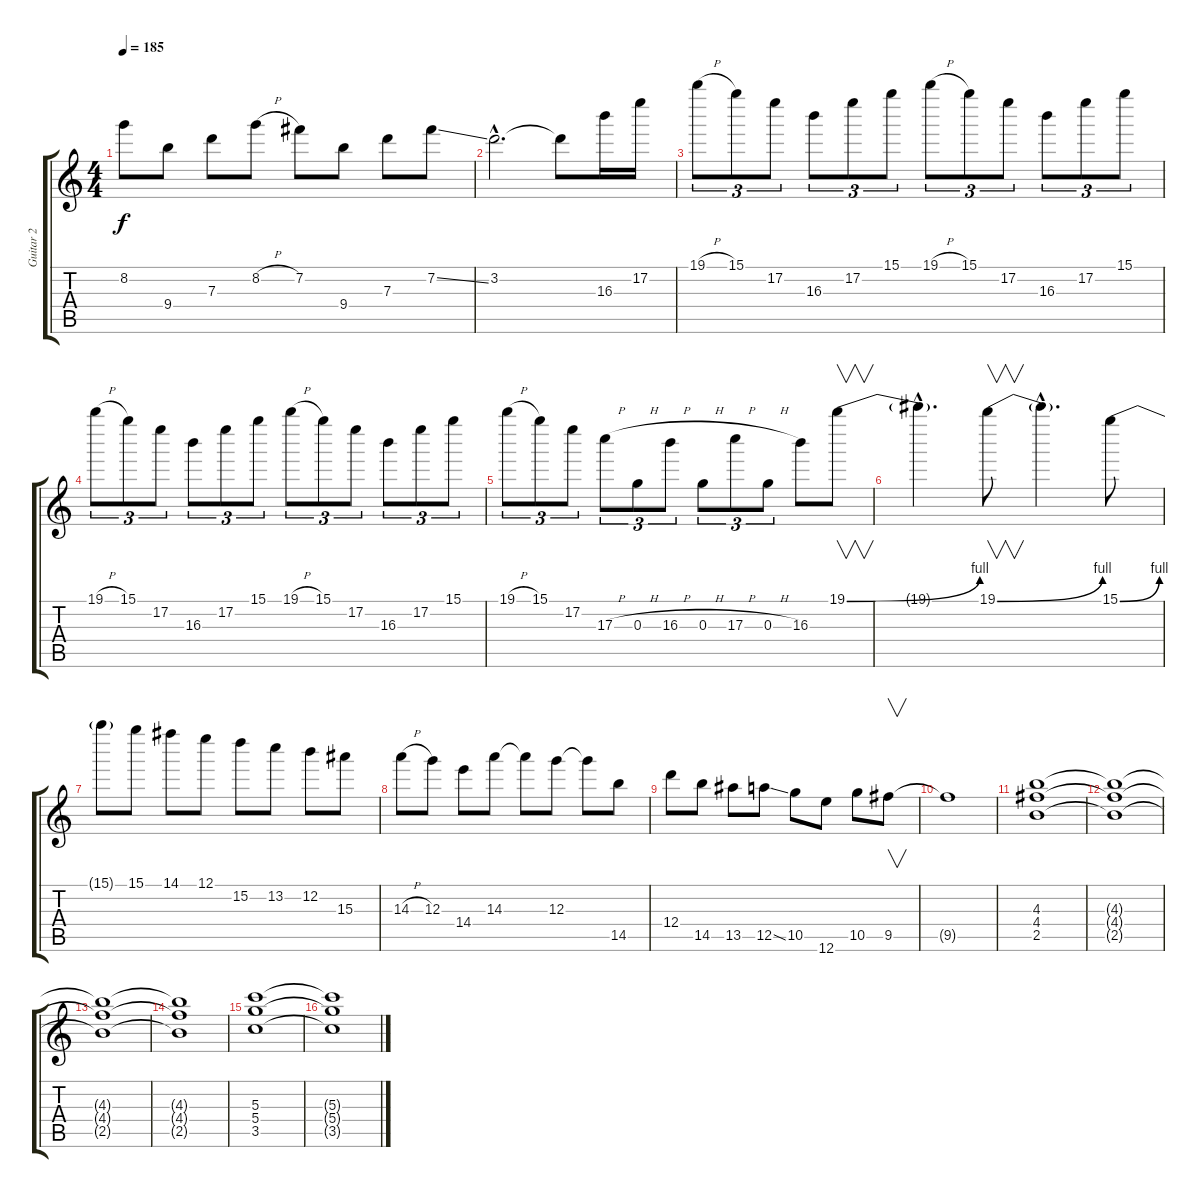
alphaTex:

\track ("Guitar 2" "Guitar 2") {instrument distortionguitar}
\staff {score tabs}
\tuning (E5 B4 G4 D4 A3 E3) {hide}
\ts (4 4)
\tempo 185
\clef g2
\ks c
8.2{t}.8{dy f} 9.4.8 7.3.8 8.2{h}.8 7.2.8 9.4.8 7.3.8 7.2{ss}.8 |
3.2{hac}.2{d} 3.2{t}.8 16.3.16 17.2.16 |
19.1{h}.8{tu (3 2)} 15.1.8{tu (3 2)} 17.2.8{tu (3 2)} 16.3.8{tu (3 2)} 17.2.8{tu (3 2)} 15.1.8{tu (3 2)} 19.1{h}.8{tu (3 2)} 15.1.8{tu (3 2)} 17.2.8{tu (3 2)} 16.3.8{tu (3 2)} 17.2.8{tu (3 2)} 15.1.8{tu (3 2)} |
19.1{h}.8{tu (3 2)} 15.1.8{tu (3 2)} 17.2.8{tu (3 2)} 16.3.8{tu (3 2)} 17.2.8{tu (3 2)} 15.1.8{tu (3 2)} 19.1{h}.8{tu (3 2)} 15.1.8{tu (3 2)} 17.2.8{tu (3 2)} 16.3.8{tu (3 2)} 17.2.8{tu (3 2)} 15.1.8{tu (3 2)} |
19.1{h}.8{tu (3 2)} 15.1.8{tu (3 2)} 17.2.8{tu (3 2)} 17.3{h}.8{tu (3 2)} 0.3{h}.8{tu (3 2)} 16.3{h}.8{tu (3 2)} 0.3{h}.8{tu (3 2)} 17.3{h}.8{tu (3 2)} 0.3{h}.8{tu (3 2)} 16.3.8 19.1{be (bend 0 0 60 4)}.8{v} |
19.1{hac t}.4{d} 19.1{be (bend 0 0 60 4)}.8{v} 19.1{hac t}.4{d} 15.1{be (bend 0 0 60 4)}.8 |
15.1{t}.8 15.1.8 14.1.8 12.1.8 15.2.8 13.2.8 12.2.8 15.3.8 |
14.3{h}.8 12.3.8 14.4.8 14.3.8 14.3{t}.8 12.3.8 12.3{t}.8 14.5.8 |
12.4.8 14.5.8 13.5.8 12.5{ss}.8 10.5.8 12.6.8 10.5.8 9.5.8{v} |
9.5{t}.1 |
(4.3 4.4 2.5).1 |
(4.3{t} 4.4{t} 2.5{t}).1 |
(4.3{t} 4.4{t} 2.5{t}).1 |
(4.3{t} 4.4{t} 2.5{t}).1 |
(5.3 5.4 3.5).1 |
(5.3{t} 5.4{t} 3.5{t}).1
